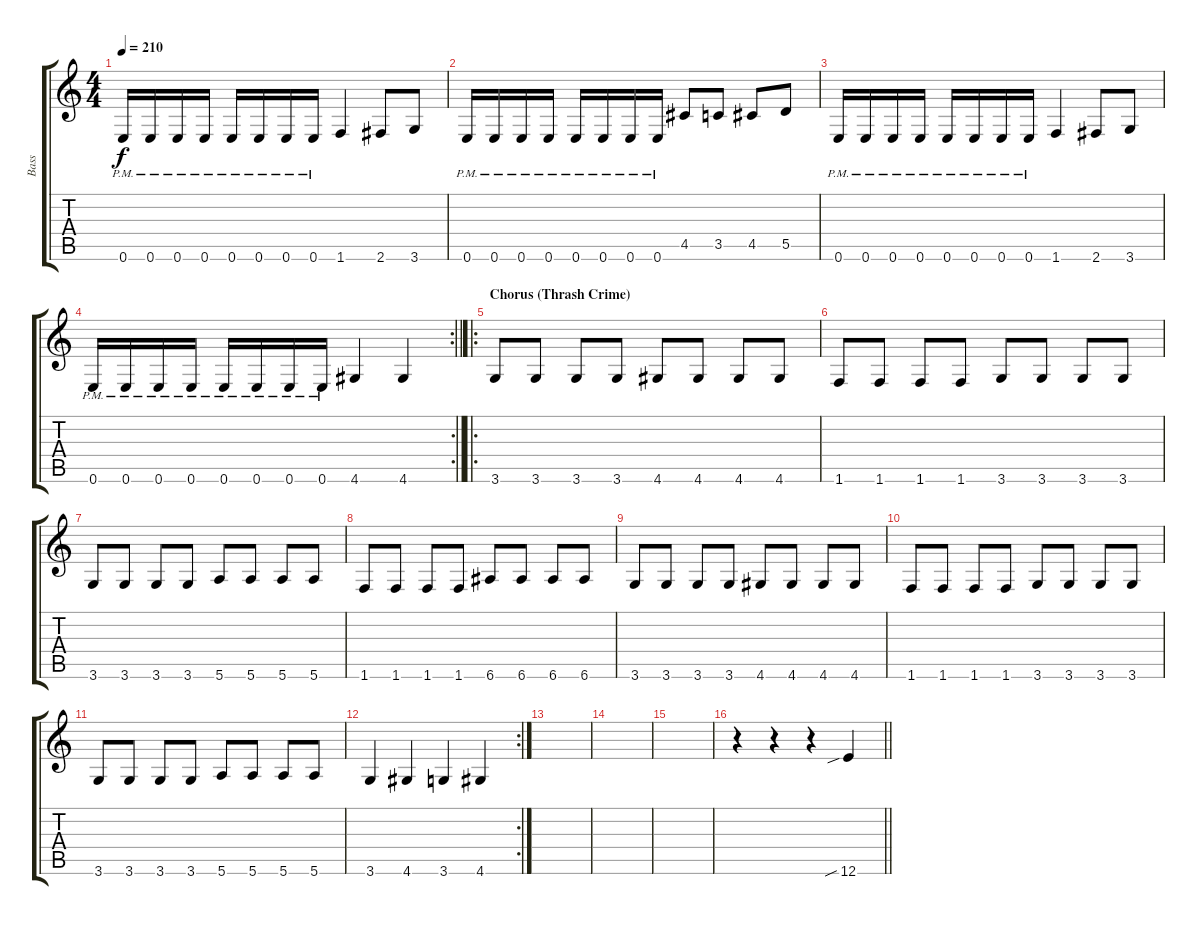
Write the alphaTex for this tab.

\track ("Bass" "Bass") {instrument electricbasspick}
\staff {score tabs}
\tuning (E4 B3 G3 D3 A2 E2) {hide}
\ts (4 4)
\tempo 210
\clef g2
\ks c
0.6{pm}.16{dy f} 0.6{pm}.16 0.6{pm}.16 0.6{pm}.16 0.6{pm}.16 0.6{pm}.16 0.6{pm}.16 0.6{pm}.16 1.6.4 2.6.8 3.6.8 |
0.6{pm}.16 0.6{pm}.16 0.6{pm}.16 0.6{pm}.16 0.6{pm}.16 0.6{pm}.16 0.6{pm}.16 0.6{pm}.16 4.5.8 3.5.8 4.5.8 5.5.8 |
0.6{pm}.16 0.6{pm}.16 0.6{pm}.16 0.6{pm}.16 0.6{pm}.16 0.6{pm}.16 0.6{pm}.16 0.6{pm}.16 1.6.4 2.6.8 3.6.8 |
\rc 2
\barLineRight lightlight
0.6{pm}.16 0.6{pm}.16 0.6{pm}.16 0.6{pm}.16 0.6{pm}.16 0.6{pm}.16 0.6{pm}.16 0.6{pm}.16 4.6.4 4.6.4 |
\ro
\section ("" "Chorus (Thrash Crime)")
3.6.8 3.6.8 3.6.8 3.6.8 4.6.8 4.6.8 4.6.8 4.6.8 |
1.6.8 1.6.8 1.6.8 1.6.8 3.6.8 3.6.8 3.6.8 3.6.8 |
3.6.8 3.6.8 3.6.8 3.6.8 5.6.8 5.6.8 5.6.8 5.6.8 |
1.6.8 1.6.8 1.6.8 1.6.8 6.6.8 6.6.8 6.6.8 6.6.8 |
3.6.8 3.6.8 3.6.8 3.6.8 4.6.8 4.6.8 4.6.8 4.6.8 |
1.6.8 1.6.8 1.6.8 1.6.8 3.6.8 3.6.8 3.6.8 3.6.8 |
3.6.8 3.6.8 3.6.8 3.6.8 5.6.8 5.6.8 5.6.8 5.6.8 |
\rc 2
3.6.4 4.6.4 3.6.4 4.6.4 |
|
|
|
\barLineRight lightlight
r.4 r.4 r.4 12.6{sib}.4
